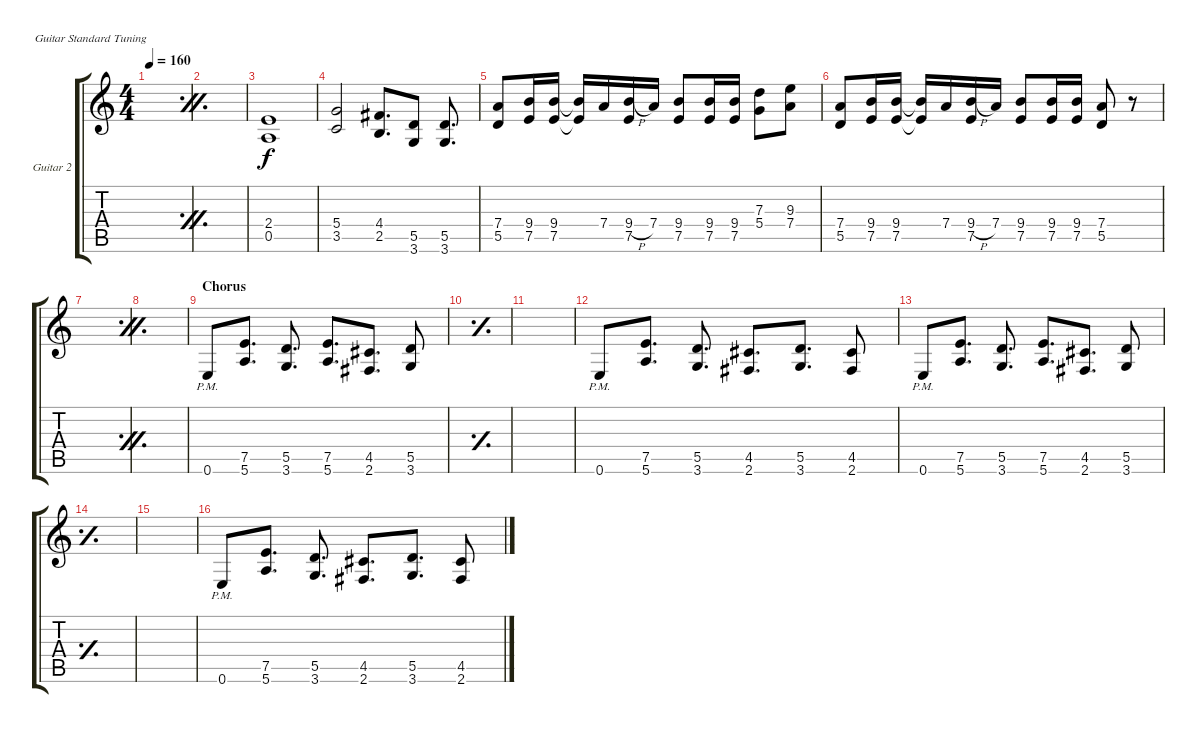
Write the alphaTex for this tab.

\bracketExtendMode groupsimilarinstruments
\firstSystemTrackNameOrientation horizontal
\otherSystemsTrackNameOrientation horizontal
\track ("Guitar 2" "Guitar 2") {instrument overdrivenguitar}
\staff {score tabs}
\tuning (E4 B3 G3 D3 A2 E2)
\ts (4 4)
\tempo 160
\clef g2
\simile firstofdouble
\ks c
|
\simile secondofdouble
|
(2.4 0.5).1 |
(5.4 3.5).2 (4.4 2.5).8{d} (5.5 3.6).8 (5.5 3.6).8{d} |
(7.4 5.5).8 (9.4 7.5).16 (9.4 7.5).16 (9.4{t} 7.5{t}).16 7.4.16 (9.4{h} 7.5).16 7.4.16 (9.4 7.5).8 (9.4 7.5).16 (9.4 7.5).16 (7.3 5.4).8 (9.3 7.4).8 |
(7.4 5.5).8 (9.4 7.5).16 (9.4 7.5).16 (9.4{t} 7.5{t}).16 7.4.16 (9.4{h} 7.5).16 7.4.16 (9.4 7.5).8 (9.4 7.5).16 (9.4 7.5).16 (7.4 5.5).8 r.8 |
\simile firstofdouble
|
\simile secondofdouble
|
\section ("" "Chorus")
\simile none
0.6{pm}.8 (7.5 5.6).8{d} (5.5 3.6).8{d} (7.5 5.6).8{d} (4.5 2.6).8{d} (5.5 3.6).8 |
\simile simple
|
|
\simile none
0.6{pm}.8 (7.5 5.6).8{d} (5.5 3.6).8{d} (4.5 2.6).8{d} (5.5 3.6).8{d} (4.5 2.6).8 |
0.6{pm}.8 (7.5 5.6).8{d} (5.5 3.6).8{d} (7.5 5.6).8{d} (4.5 2.6).8{d} (5.5 3.6).8 |
\simile simple
|
|
\simile none
0.6{pm}.8 (7.5 5.6).8{d} (5.5 3.6).8{d} (4.5 2.6).8{d} (5.5 3.6).8{d} (4.5 2.6).8
